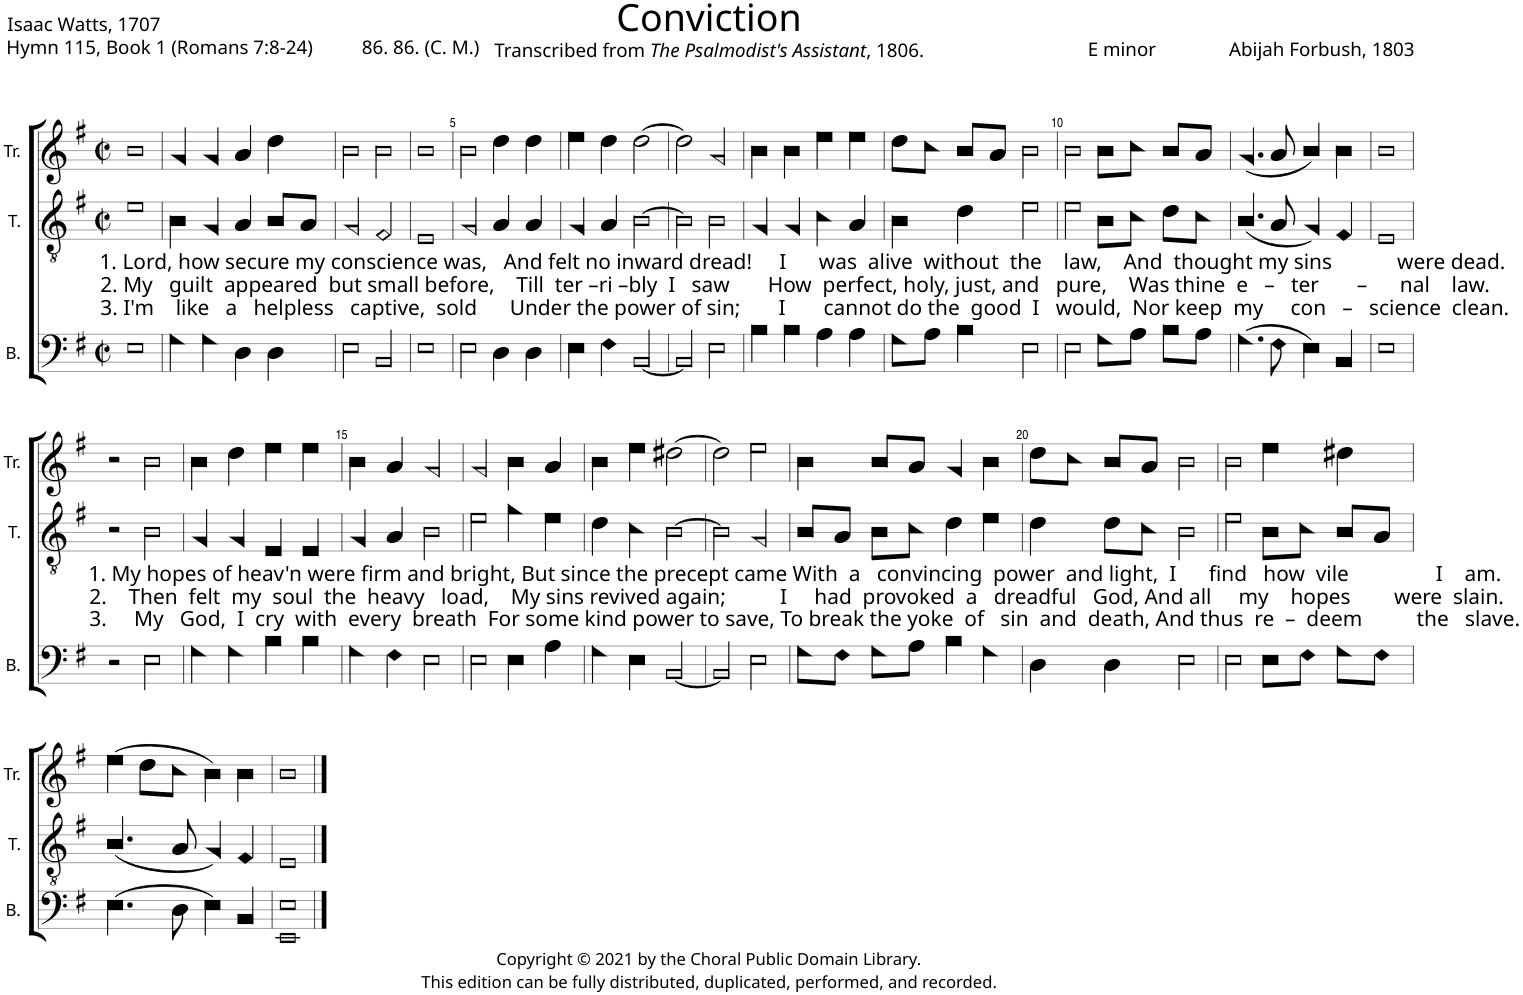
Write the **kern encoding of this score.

**kern	**kern	**kern
*part3	*part2	*part1
*staff3	*staff2	*staff1
*I"B.	*I"T.	*I"Tr.
*I'B.	*I'T.	*I'Tr.
*clefF4	*clefGv2	*clefG2
*k[f#]	*k[f#]	*k[f#]
*M2/2	*M2/2	*M2/2
*met(c|)	*met(c|)	*met(c|)
=1	=1	=1
!LO:TX:a:t=1. Lord, how secure my conscience was,   And felt no inward dread!     I      was  alive  without  the    law,    And  thought my sins            were dead.	!	!
!LO:TX:a:t=2. My   guilt  appeared  but small before,    Till  ter –ri –bly  I   saw       How  perfect, holy, just, and   pure,    Was thine  e   –   ter       –      nal    law.	!	!
!LO:TX:a:t=3. I'm    like   a   helpless   captive,  sold      Under the power of sin;       I       cannot do the  good  I   would,  Nor keep  my     con   –   science  clean.	!	!
1E!	1e!	1b!
=2	=2	=2
4G!\	4B!\	4g!/
4G!\	4G!/	4g!/
4D!\	4A!/	4a!/
4D!\	8B!/L	4dd!\
.	8A!/J	.
=3	=3	=3
2E!\	2G!/	2b!\
2BB!/	2F#!/	2b!\
=4	=4	=4
1E!	1E!	1b!
=5	=5	=5
2E!\	2G!/	2b!\
4D!\	4A!/	4dd!\
4D!\	4A!/	4dd!\
=6	=6	=6
4E!\	4G!/	4ee!\
4F#!\	4A!/	4dd!\
[2BB!/	[2B!\	[2dd!\
=7	=7	=7
2BB!/]	2B!\]	2dd!\]
2E!\	2B!\	2g!/
=8	=8	=8
4B!\	4G!/	4b!\
4B!\	4G!/	4b!\
4A!\	4c!\	4ee!\
4A!\	4A!/	4ee!\
=9	=9	=9
8G!\L	4B!\	8dd!\L
8A!\J	.	8cc!\J
4B!\	4d!\	8b!/L
.	.	8a!/J
2E!\	2e!\	2b!\
=10	=10	=10
2E!\	2e!\	2b!\
8G!\L	8B!\L	8b!\L
8A!\J	8c!\J	8cc!\J
8B!\L	8d!\L	8b!/L
8A!\J	8c!\J	8a!/J
=11	=11	=11
(4.G!\	(4.B!/	(4.g!/
8F#!\	8A!/	8a!/
4E!\)	4G!/)	4b!/)
4BB!/	4F#!/	4b!\
=12	=12	=12
1E!	1E!	1b!
!!LO:LB:g=z
=13	=13	=13
2r	2r	2r
!LO:TX:a:t=1. My hopes of heav'n were firm and bright, But since the precept came With  a   convincing  power  and light,  I      find   how  vile                I    am.	!	!
!LO:TX:a:t=2.    Then  felt  my  soul  the  heavy   load,    My sins revived again;          I     had  provoked  a   dreadful   God, And all     my    hopes        were  slain.	!	!
!LO:TX:a:t=3.     My   God,  I  cry  with  every  breath  For some kind power to save, To break the yoke  of   sin  and  death, And thus  re  –  deem          the   slave.	!	!
2E!\	2B!\	2b!\
=14	=14	=14
4G!\	4G!/	4b!\
4G!\	4G!/	4dd!\
4B!\	4E!/	4ee!\
4B!\	4E!/	4ee!\
=15	=15	=15
4G!\	4G!/	4b!\
4F#!\	4A!/	4a!/
2E!\	2B!\	2g!/
=16	=16	=16
2E!\	2e!\	2g!/
4E!\	4g!\	4b!\
4A!\	4e!\	4a!/
=17	=17	=17
4G!\	4d!\	4b!\
4E!\	4c!\	4ee!\
[2BB!/	[2B!\	[2dd#X!\
=18	=18	=18
2BB!/]	2B!\]	2dd#!\]
2E!\	2G!/	2ee!\
=19	=19	=19
8G!\L	8B!/L	4b!\
8F#!\J	8A!/J	.
8G!\L	8B!\L	8b!/L
8A!\J	8c!\J	8a!/J
4B!\	4d!\	4g!/
4G!\	4e!\	4b!\
=20	=20	=20
4D!\	4d!\	8dd!\L
.	.	8cc!\J
4D!\	8d!\L	8b!/L
.	8c!\J	8a!/J
2E!\	2B!\	2b!\
=21	=21	=21
2E!\	2e!\	2b!\
8E!\L	8B!\L	4ee!\
8F#!\J	8c!\J	.
8G!\L	8B!/L	4dd#X!\
8F#!\J	8A!/J	.
!!LO:LB:g=z
=22	=22	=22
(4.E!\	(4.B!/	(4ee!\
.	.	8dd!\L
8D!\	8A!/	8cc!\J
4E!\)	4G!/)	4b!\)
4BB!/	4F#!/	4b!\
=23	=23	=23
1EE! 1E!	1E!	1b!
==	==	==
*-	*-	*-
